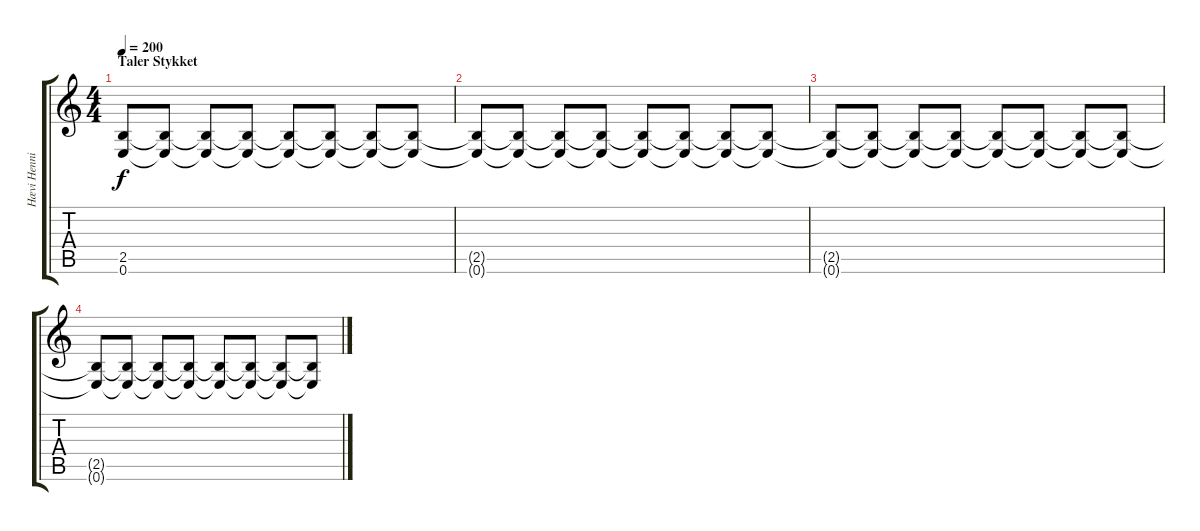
\track ("Hævi Henning Lead og Solo" "Hævi Henni") {instrument distortionguitar}
\staff {score tabs}
\tuning (E4 B3 G3 D3 A2 E2) {hide}
\ts (4 4)
\section ("" "Taler Stykket")
\tempo 200
\clef g2
\ks c
(2.5 0.6).8{dy f volume 0} (2.5{t} 0.6{t}).8 (2.5{t} 0.6{t}).8 (2.5{t} 0.6{t}).8 (2.5{t} 0.6{t}).8 (2.5{t} 0.6{t}).8 (2.5{t} 0.6{t}).8 (2.5{t} 0.6{t}).8 |
(2.5{t} 0.6{t}).8 (2.5{t} 0.6{t}).8 (2.5{t} 0.6{t}).8 (2.5{t} 0.6{t}).8 (2.5{t} 0.6{t}).8 (2.5{t} 0.6{t}).8 (2.5{t} 0.6{t}).8 (2.5{t} 0.6{t}).8 |
(2.5{t} 0.6{t}).8 (2.5{t} 0.6{t}).8 (2.5{t} 0.6{t}).8 (2.5{t} 0.6{t}).8 (2.5{t} 0.6{t}).8 (2.5{t} 0.6{t}).8 (2.5{t} 0.6{t}).8 (2.5{t} 0.6{t}).8 |
(2.5{t} 0.6{t}).8 (2.5{t} 0.6{t}).8 (2.5{t} 0.6{t}).8 (2.5{t} 0.6{t}).8 (2.5{t} 0.6{t}).8 (2.5{t} 0.6{t}).8 (2.5{t} 0.6{t}).8 (2.5{t} 0.6{t}).8
